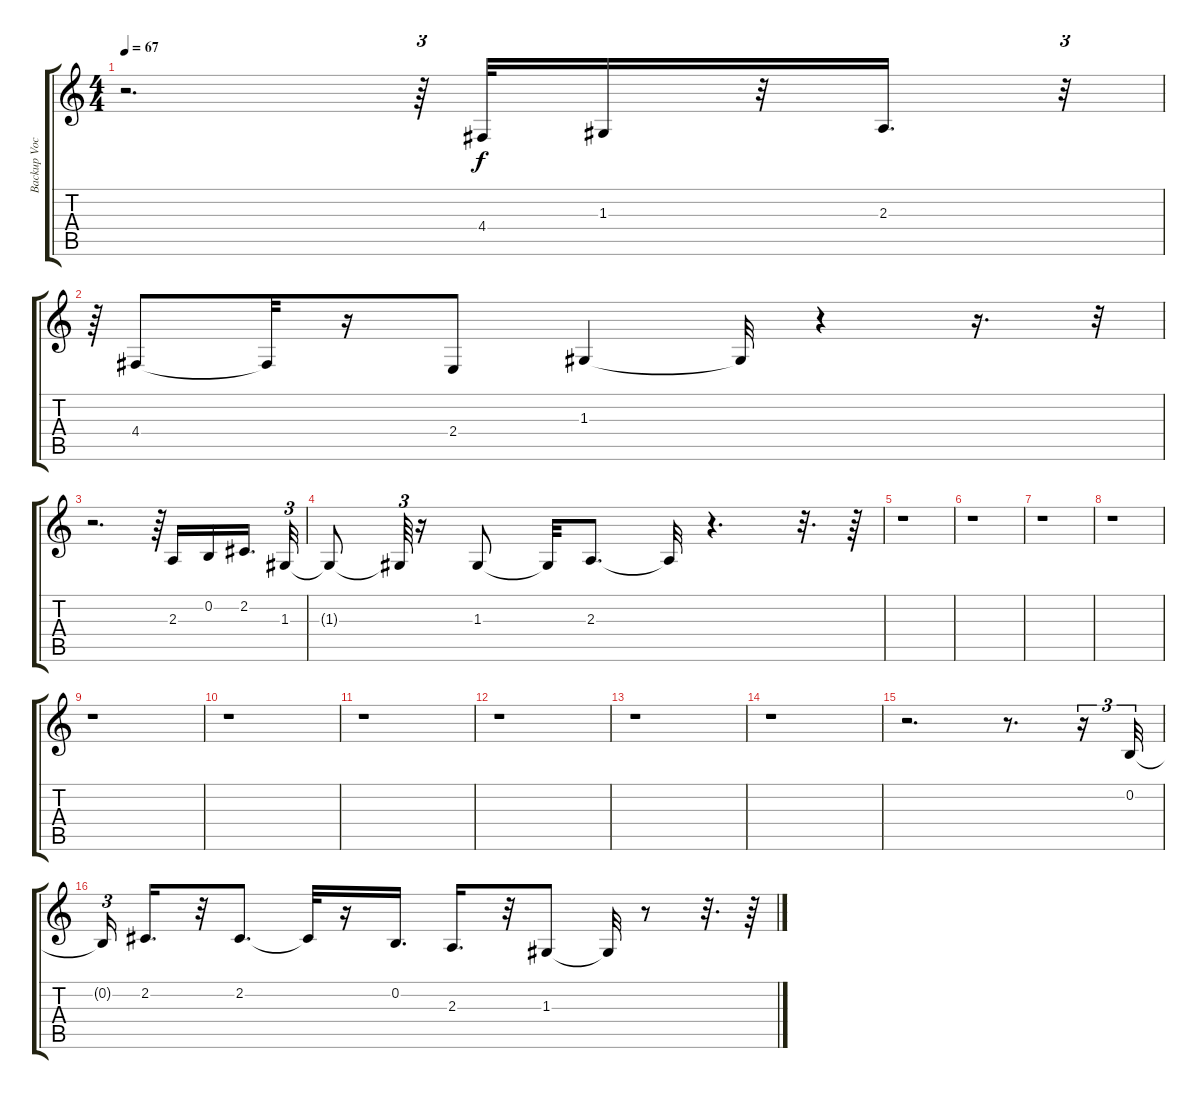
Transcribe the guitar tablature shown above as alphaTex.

\track ("Backup Vocals " "Backup Voc") {instrument synthbrass2}
\staff {score tabs}
\tuning (E4 B3 G3 D3 A2 E2) {hide}
\ts (4 4)
\tempo 67
\clef g2
\ks c
r.2{d dy f} r.64{tu (3 2)} 4.4.32 1.3.16 r.32 2.3.16{d} r.32{tu (3 2)} |
r.64{tu (3 2)} 4.4.8 4.4{t}.32 r.16 2.4.8 1.3.4 1.3{t}.32 r.4 r.16{d} r.32{tu (3 2)} |
r.2{d} r.64{tu (3 2)} 2.3.16 0.2.16 2.2.16{d} 1.3.32{tu (3 2)} |
1.3{t}.8 1.3{t}.64{tu (3 2)} r.16 1.3.8 1.3{t}.32 2.3.8{d} 2.3{t}.32 r.4{d} r.32{d} r.64 |
r.1 |
r.1 |
r.1 |
r.1 |
r.1 |
r.1 |
r.1 |
r.1 |
r.1 |
r.1 |
r.2{d} r.8{d} r.16{tu (3 2)} 0.2.32{tu (3 2)} |
0.2{t}.16{tu (3 2)} 2.2.16{d} r.32 2.2.8{d} 2.2{t}.32 r.16 0.2.16{d} 2.3.16{d} r.32 1.3.8 1.3{t}.32 r.8 r.32{d} r.64
